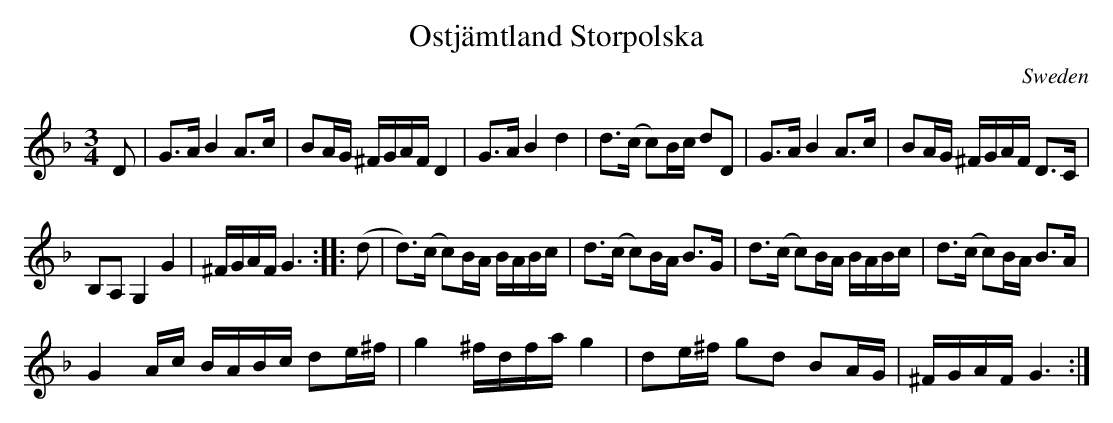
X:1
T:Ostjämtland Storpolska
O:Sweden
M:3/4
K:GDor
D|\
G>A B2 A>c|BA/G/ ^F/G/A/F/ D2|\
G>A B2 d2|d>(c c)B/c/ dD|\
G>A B2 A>c|BA/G/ ^F/G/A/F/ D>C|
B,A, G,2 G2|^F/G/A/F/ G3::\
(d|\
d)>(c c)B/A/ B/A/B/c/|d>(c c)B/A/ B>G|\
d>(c c)B/A/ B/A/B/c/|d>(c c)B/A/ B>A|
G2A/c/ B/A/B/c/ de/^f/|g2 ^f/d/f/a/ g2|\
de/^f/ gd BA/G/|^F/G/A/F/ G3:|
